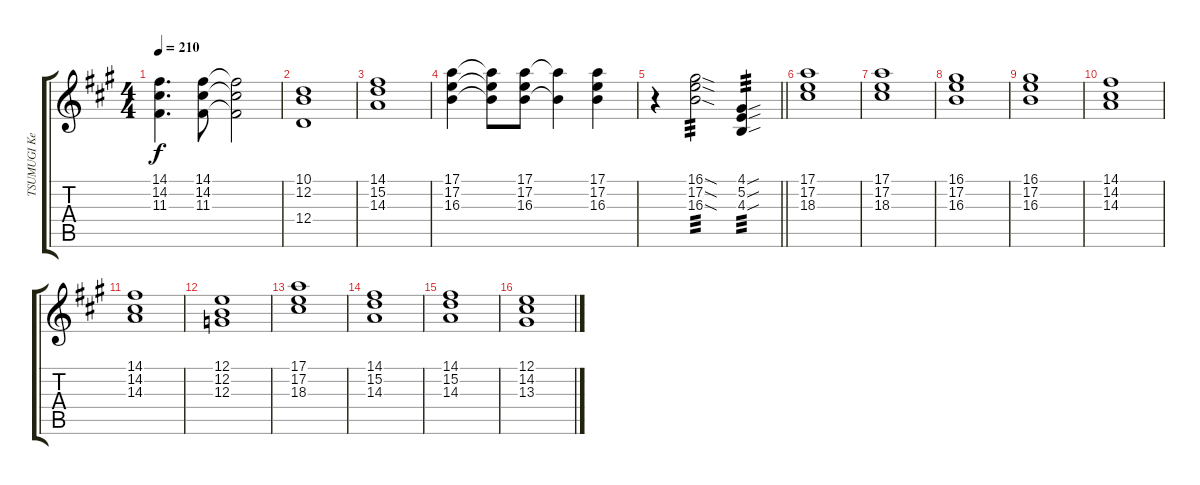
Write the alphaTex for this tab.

\track ("TSUMUGI Keyboard" "TSUMUGI Ke") {instrument lead2sawtooth}
\staff {score tabs}
\tuning (E4 B3 G3 D3 A2 E2) {hide}
\ts (4 4)
\tempo 210
\clef g2
\ks a
(14.1 14.2 11.3).4{d dy f} (14.1 14.2 11.3).8 (14.1{t} 14.2{t} 11.3{t}).2 |
(10.1 12.2 12.4).1 |
(14.1 15.2 14.3).1 |
(17.1 17.2 16.3).4 (17.1{t} 17.2{t} 16.3{t}).8 (17.1 17.2 16.3).8 (17.1{t} 16.3{t}).4 (17.1 17.2 16.3).4 |
\barLineRight lightlight
r.4 (16.1{sod} 17.2{sod} 16.3{sod}).2{tp 3} (4.1{sou} 5.2{sou} 4.3{sou}).4{tp 3} |
(17.1 17.2 18.3).1 |
(17.1 17.2 18.3).1 |
(16.1 17.2 16.3).1 |
(16.1 17.2 16.3).1 |
(14.1 14.2 14.3).1 |
(14.1 14.2 14.3).1 |
(12.1 12.2 12.3).1 |
(17.1 17.2 18.3).1 |
(14.1 15.2 14.3).1 |
(14.1 15.2 14.3).1 |
(12.1 14.2 13.3).1
